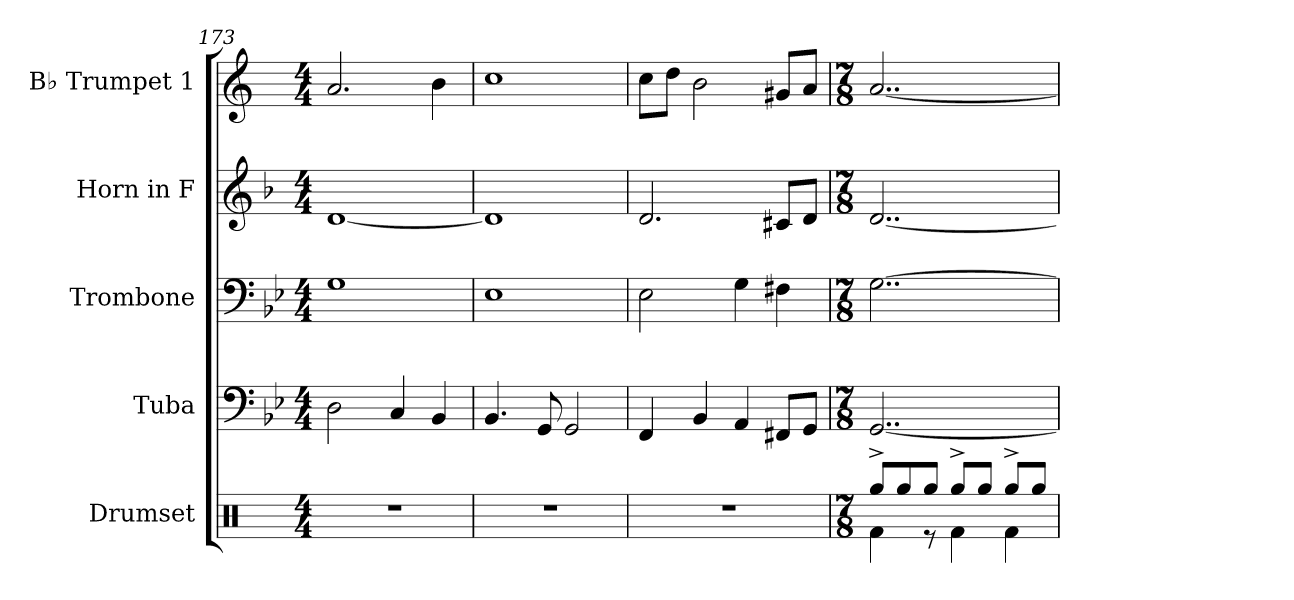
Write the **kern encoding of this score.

**kern	**kern	**kern	**kern	**kern
*part5	*part4	*part3	*part2	*part1
*staff5	*staff4	*staff3	*staff2	*staff1
*I"Drumset	*I"Tuba	*I"Trombone	*I"Horn in F	*I"B♭ Trumpet 1
*I'D. Set	*I'Tba	*I'Trb	*I'Hn	*I'Tpt
*clefX	*clefF4	*clefF4	*clefG2	*clefG2
*	*	*	*ITrd4c7	*ITrd1c2
*k[]	*k[b-e-]	*k[b-e-]	*k[b-e-]	*k[b-e-]
*M4/4	*M4/4	*M4/4	*M4/4	*M4/4
=173	=173	=173	=173	=173
1r	2D\	1G	[1G	2.g/
.	4C/	.	.	.
.	4BB-/	.	.	4a\
=174	=174	=174	=174	=174
1r	4.BB-/	1E-	1G]	1b-
.	8GG/	.	.	.
.	2GG/	.	.	.
=175	=175	=175	=175	=175
1r	4FF/	2E-\	2.G/	8b-\L
.	.	.	.	8cc\J
.	4BB-/	.	.	2a\
.	4AA/	4G\	.	.
.	8FF#X/L	4F#X\	8F#X/L	8f#X/L
.	8GG/J	.	8G/J	8g/J
=176	=176	=176	=176	=176
*M7/8	*M7/8	*M7/8	*M7/8	*M7/8
*	*	*	*	*MM180
*^	*	*	*	*
8Rgg^/L	4Rf\	[2..GG/	[2..G\	[2..G/	[2..g/
8Rgg/	.	.	.	.	.
8Rgg/J	8r	.	.	.	.
8Rgg^/L	4Rf\	.	.	.	.
8Rgg/J	.	.	.	.	.
8Rgg^/L	4Rf\	.	.	.	.
8Rgg/J	.	.	.	.	.
*v	*v	*	*	*	*
=	=	=	=	=
*-	*-	*-	*-	*-
